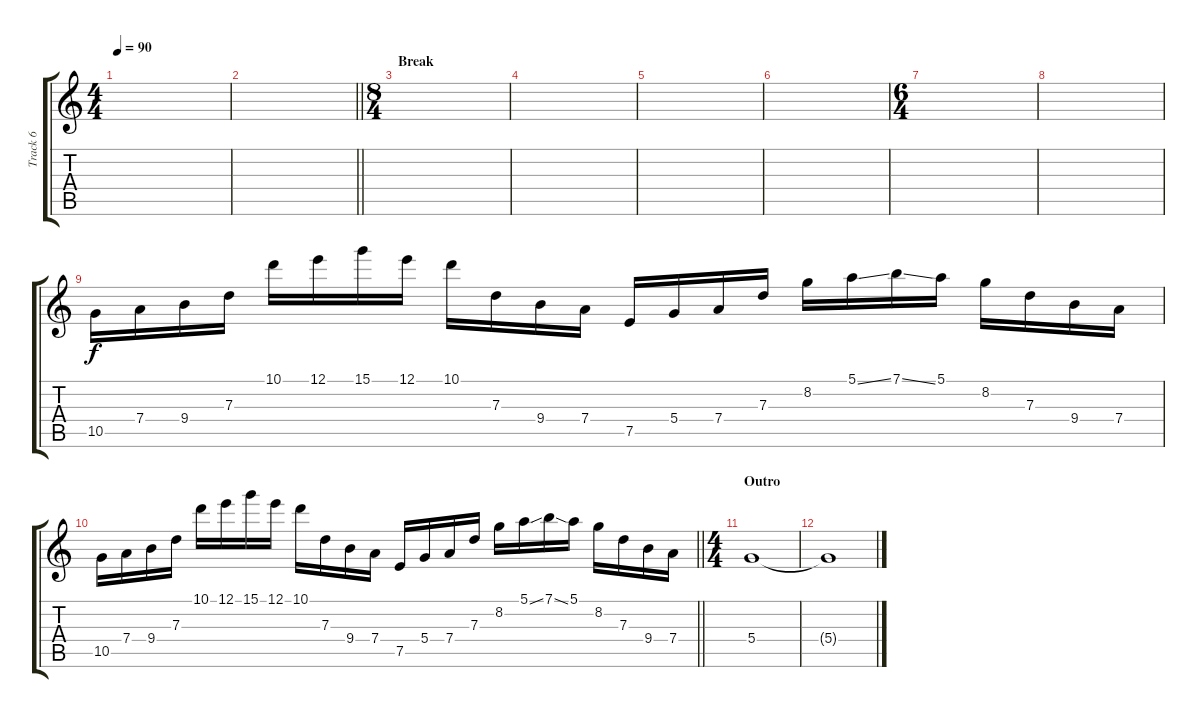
\track ("Track 6" "Track 6") {instrument distortionguitar}
\staff {score tabs}
\tuning (E4 B3 G3 D3 A2 E2) {hide}
\ts (4 4)
\tempo 90
\clef g2
\ks c
|
\barLineRight lightlight
|
\ts (8 4)
\section ("" "Break")
|
|
|
|
\ts (6 4)
|
|
10.5.16 7.4.16 9.4.16 7.3.16 10.1.16 12.1.16 15.1.16 12.1.16 10.1.16 7.3.16 9.4.16 7.4.16 7.5.16 5.4.16 7.4.16 7.3.16 8.2.16 5.1{ss}.16 7.1{ss}.16 5.1.16 8.2.16 7.3.16 9.4.16 7.4.16 |
\barLineRight lightlight
10.5.16 7.4.16 9.4.16 7.3.16 10.1.16 12.1.16 15.1.16 12.1.16 10.1.16 7.3.16 9.4.16 7.4.16 7.5.16 5.4.16 7.4.16 7.3.16 8.2.16 5.1{ss}.16 7.1{ss}.16 5.1.16 8.2.16 7.3.16 9.4.16 7.4.16 |
\ts (4 4)
\section ("" "Outro")
5.4.1 |
5.4{t}.1{volume 0}
